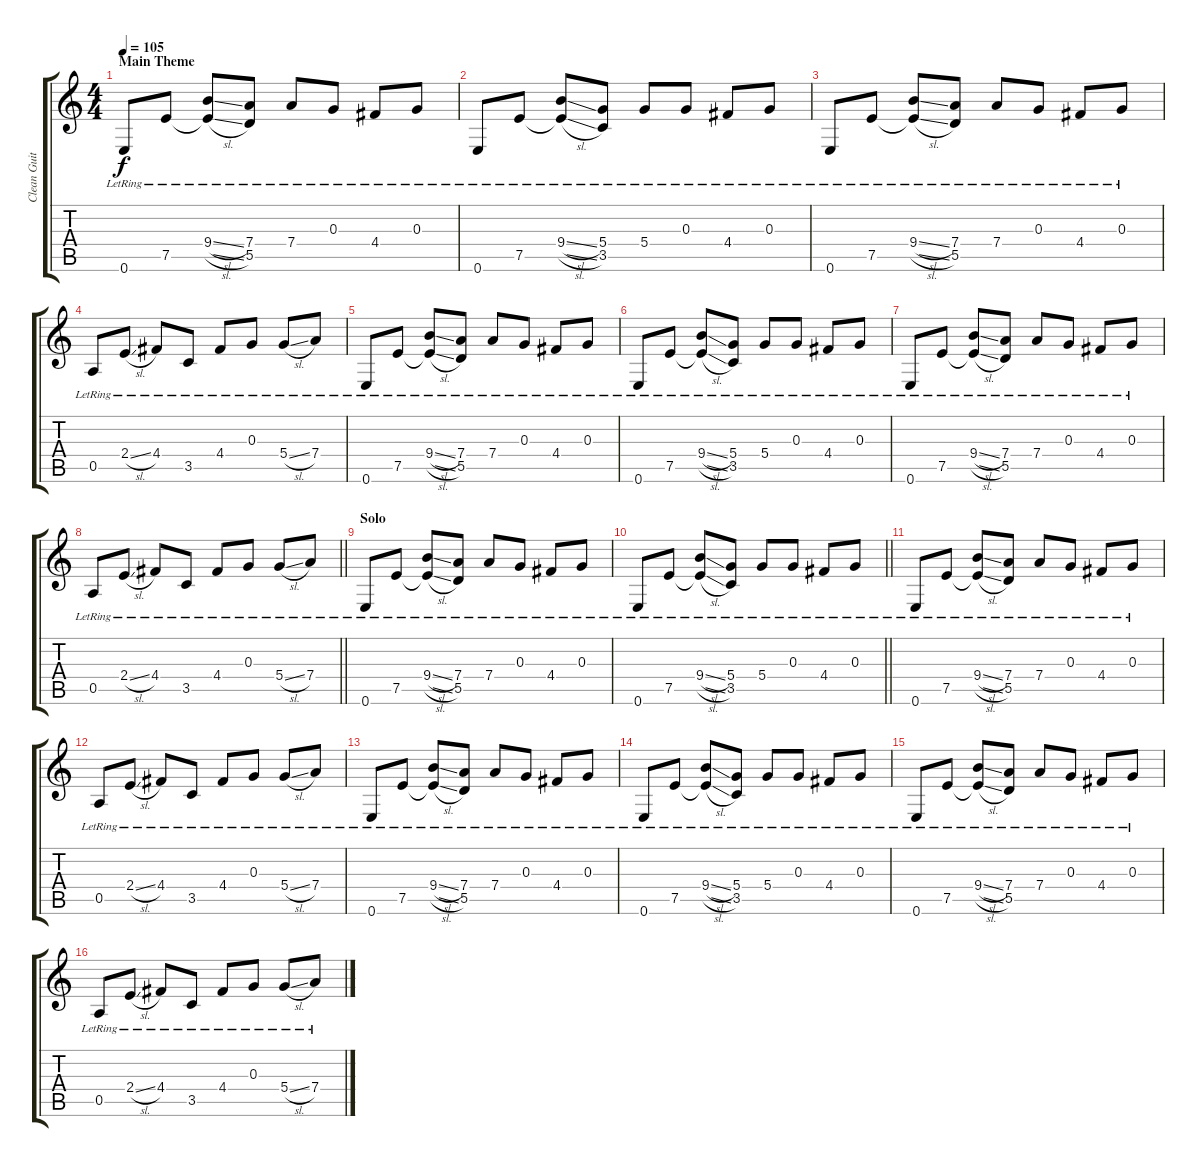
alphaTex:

\track ("Clean Guitar 2" "Clean Guit") {instrument electricguitarclean}
\staff {score tabs}
\tuning (E4 B3 G3 D3 A2 E2) {hide}
\ts (4 4)
\section ("" "Main Theme")
\tempo 105
\clef g2
\ks c
0.6{lr}.8{dy f} 7.5{lr}.8 (9.4{sl lr} 7.5{sl t}).8 (7.4{lr} 5.5{lr}).8 7.4{lr}.8 0.3{lr}.8 4.4{lr}.8 0.3{lr}.8 |
0.6{lr}.8 7.5{lr}.8 (9.4{sl lr} 7.5{sl t}).8 (5.4{lr} 3.5{lr}).8 5.4{lr}.8 0.3{lr}.8 4.4{lr}.8 0.3{lr}.8 |
0.6{lr}.8 7.5{lr}.8 (9.4{sl lr} 7.5{sl t}).8 (7.4{lr} 5.5{lr}).8 7.4{lr}.8 0.3{lr}.8 4.4{lr}.8 0.3{lr}.8 |
0.5{lr}.8 2.4{sl lr}.8 4.4{lr}.8 3.5{lr}.8 4.4{lr}.8 0.3{lr}.8 5.4{sl lr}.8 7.4{lr}.8 |
0.6{lr}.8 7.5{lr}.8 (9.4{sl lr} 7.5{sl t}).8 (7.4{lr} 5.5{lr}).8 7.4{lr}.8 0.3{lr}.8 4.4{lr}.8 0.3{lr}.8 |
0.6{lr}.8 7.5{lr}.8 (9.4{sl lr} 7.5{sl t}).8 (5.4{lr} 3.5{lr}).8 5.4{lr}.8 0.3{lr}.8 4.4{lr}.8 0.3{lr}.8 |
0.6{lr}.8 7.5{lr}.8 (9.4{sl lr} 7.5{sl t}).8 (7.4{lr} 5.5{lr}).8 7.4{lr}.8 0.3{lr}.8 4.4{lr}.8 0.3{lr}.8 |
\barLineRight lightlight
0.5{lr}.8 2.4{sl lr}.8 4.4{lr}.8 3.5{lr}.8 4.4{lr}.8 0.3{lr}.8 5.4{sl lr}.8 7.4{lr}.8 |
\section ("" "Solo")
0.6{lr}.8 7.5{lr}.8 (9.4{sl lr} 7.5{sl t}).8 (7.4{lr} 5.5{lr}).8 7.4{lr}.8 0.3{lr}.8 4.4{lr}.8 0.3{lr}.8 |
\barLineRight lightlight
0.6{lr}.8 7.5{lr}.8 (9.4{sl lr} 7.5{sl t}).8 (5.4{lr} 3.5{lr}).8 5.4{lr}.8 0.3{lr}.8 4.4{lr}.8 0.3{lr}.8 |
\section ("" "")
0.6{lr}.8 7.5{lr}.8 (9.4{sl lr} 7.5{sl t}).8 (7.4{lr} 5.5{lr}).8 7.4{lr}.8 0.3{lr}.8 4.4{lr}.8 0.3{lr}.8 |
0.5{lr}.8 2.4{sl lr}.8 4.4{lr}.8 3.5{lr}.8 4.4{lr}.8 0.3{lr}.8 5.4{sl lr}.8 7.4{lr}.8 |
0.6{lr}.8 7.5{lr}.8 (9.4{sl lr} 7.5{sl t}).8 (7.4{lr} 5.5{lr}).8 7.4{lr}.8 0.3{lr}.8 4.4{lr}.8 0.3{lr}.8 |
0.6{lr}.8 7.5{lr}.8 (9.4{sl lr} 7.5{sl t}).8 (5.4{lr} 3.5{lr}).8 5.4{lr}.8 0.3{lr}.8 4.4{lr}.8 0.3{lr}.8 |
0.6{lr}.8 7.5{lr}.8 (9.4{sl lr} 7.5{sl t}).8 (7.4{lr} 5.5{lr}).8 7.4{lr}.8 0.3{lr}.8 4.4{lr}.8 0.3{lr}.8 |
0.5{lr}.8 2.4{sl lr}.8 4.4{lr}.8 3.5{lr}.8 4.4{lr}.8 0.3{lr}.8 5.4{sl lr}.8 7.4{lr}.8
